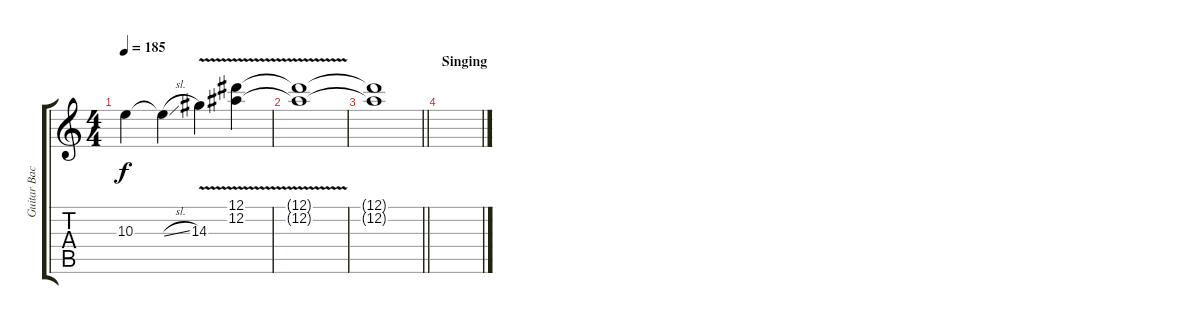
\track ("Guitar Background" "Guitar Bac") {instrument overdrivenguitar}
\staff {score tabs}
\tuning (Eb4 Bb3 Gb3 Db3 Ab2 Eb2) {hide}
\ts (4 4)
\tempo 185
\clef g2
\ks c
10.3{t}.4{dy f} 10.3{sl t}.4 14.3{v}.4 (12.1{v} 12.2{v}).4 |
(12.1{t} 12.2{t}).1 |
\barLineRight lightlight
(12.1{t} 12.2{t}).1 |
\section ("" "Singing")
